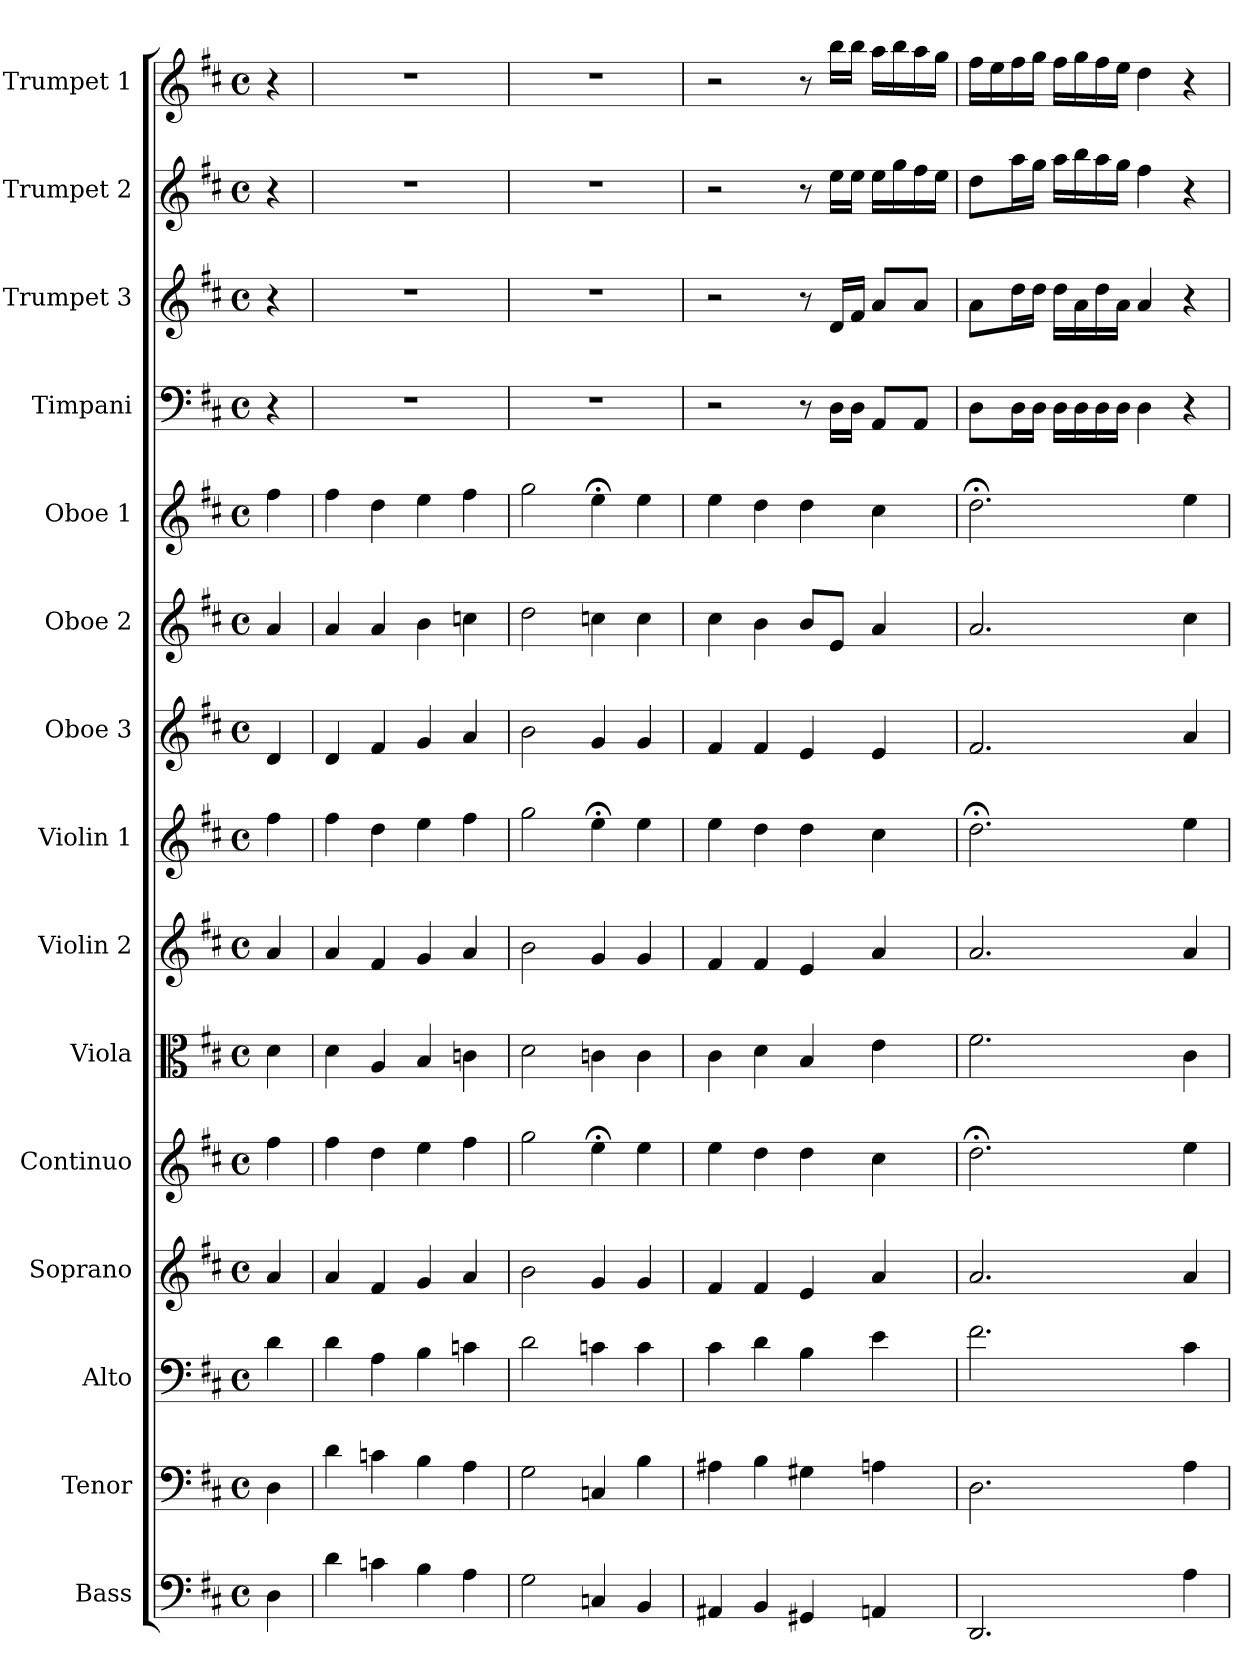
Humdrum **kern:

**kern	**kern	**kern	**kern	**kern	**kern	**kern	**kern	**kern	**kern	**kern	**kern	**kern	**kern	**kern
*part15	*part14	*part13	*part12	*part11	*part10	*part9	*part8	*part7	*part6	*part5	*part4	*part3	*part2	*part1
*staff15	*staff14	*staff13	*staff12	*staff11	*staff10	*staff9	*staff8	*staff7	*staff6	*staff5	*staff4	*staff3	*staff2	*staff1
*I"Bass	*I"Tenor	*I"Alto	*I"Soprano	*I"Continuo	*I"Viola	*I"Violin 2	*I"Violin 1	*I"Oboe 3	*I"Oboe 2	*I"Oboe 1	*I"Timpani	*I"Trumpet 3	*I"Trumpet 2	*I"Trumpet 1
*I'B.	*I'T.	*I'A.	*I'S.	*I'Cont	*I'Vla	*I'Vn 2	*I'Vn 1	*I'Ob 3	*I'Ob 2	*I'Ob 1	*I'Timp	*I'Tr 3	*I'Tr 2	*I'Tr 1
*clefF4	*clefF4	*clefF4	*clefG2	*clefG2	*clefC3	*clefG2	*clefG2	*clefG2	*clefG2	*clefG2	*clefF4	*clefG2	*clefG2	*clefG2
*k[f#c#]	*k[f#c#]	*k[f#c#]	*k[f#c#]	*k[f#c#]	*k[f#c#]	*k[f#c#]	*k[f#c#]	*k[f#c#]	*k[f#c#]	*k[f#c#]	*k[f#c#]	*k[f#c#]	*k[f#c#]	*k[f#c#]
*D:	*D:	*D:	*D:	*D:	*D:	*D:	*D:	*D:	*D:	*D:	*D:	*D:	*D:	*D:
*M4/4	*M4/4	*M4/4	*M4/4	*M4/4	*M4/4	*M4/4	*M4/4	*M4/4	*M4/4	*M4/4	*M4/4	*M4/4	*M4/4	*M4/4
*met(c)	*met(c)	*met(c)	*met(c)	*met(c)	*met(c)	*met(c)	*met(c)	*met(c)	*met(c)	*met(c)	*met(c)	*met(c)	*met(c)	*met(c)
=	=	=	=	=	=	=	=	=	=	=	=	=	=	=
4D\	4D\	4d\	4a/	4ff#\	4d\	4a/	4ff#\	4d/	4a/	4ff#\	4r	4r	4r	4r
=1	=1	=1	=1	=1	=1	=1	=1	=1	=1	=1	=1	=1	=1	=1
4d\	4d\	4d\	4a/	4ff#\	4d\	4a/	4ff#\	4d/	4a/	4ff#\	1r	1r	1r	1r
4cn\	4cn\	4A\	4f#/	4dd\	4A/	4f#/	4dd\	4f#/	4a/	4dd\	.	.	.	.
4B\	4B\	4B\	4g/	4ee\	4B/	4g/	4ee\	4g/	4b\	4ee\	.	.	.	.
4A\	4A\	4cn\	4a/	4ff#\	4cn\	4a/	4ff#\	4a/	4ccn\	4ff#\	.	.	.	.
=2	=2	=2	=2	=2	=2	=2	=2	=2	=2	=2	=2	=2	=2	=2
2G\	2G\	2d\	2b\	2gg\	2d\	2b\	2gg\	2b\	2dd\	2gg\	1r	1r	1r	1r
4Cn/	4Cn/	4cn\	4g/	4ee;<\	4cn\	4g/	4ee;<\	4g/	4ccn\	4ee;<\	.	.	.	.
4BB/	4B\	4c\	4g/	4ee\	4c\	4g/	4ee\	4g/	4cc\	4ee\	.	.	.	.
=3	=3	=3	=3	=3	=3	=3	=3	=3	=3	=3	=3	=3	=3	=3
4AA#X/	4A#X\	4c#\	4f#/	4ee\	4c#\	4f#/	4ee\	4f#/	4cc#\	4ee\	2r	2r	2r	2r
4BB/	4B\	4d\	4f#/	4dd\	4d\	4f#/	4dd\	4f#/	4b\	4dd\	.	.	.	.
4GG#X/	4G#X\	4B\	4e/	4dd\	4B/	4e/	4dd\	4e/	8b/L	4dd\	8r	8r	8r	8r
.	.	.	.	.	.	.	.	.	8e/J	.	16D\LL	16d/LL	16ee\LL	16bb\LL
.	.	.	.	.	.	.	.	.	.	.	16D\JJ	16f#/JJ	16ee\JJ	16bb\JJ
4AAn/	4An\	4e\	4a/	4cc#\	4e\	4a/	4cc#\	4e/	4a/	4cc#\	8AA/L	8a/L	16ee\LL	16aa\LL
.	.	.	.	.	.	.	.	.	.	.	.	.	16gg\	16bb\
.	.	.	.	.	.	.	.	.	.	.	8AA/J	8a/J	16ff#\	16aa\
.	.	.	.	.	.	.	.	.	.	.	.	.	16ee\JJ	16gg\JJ
=4	=4	=4	=4	=4	=4	=4	=4	=4	=4	=4	=4	=4	=4	=4
2.DD/	2.D\	2.f#\	2.a/	2.dd;<\	2.f#\	2.a/	2.dd;<\	2.f#/	2.a/	2.dd;<\	8D\L	8a\L	8dd\L	16ff#\LL
.	.	.	.	.	.	.	.	.	.	.	.	.	.	16ee\
.	.	.	.	.	.	.	.	.	.	.	16D\L	16dd\L	16aa\L	16ff#\
.	.	.	.	.	.	.	.	.	.	.	16D\JJ	16dd\JJ	16gg\JJ	16gg\JJ
.	.	.	.	.	.	.	.	.	.	.	16D\LL	16dd\LL	16aa\LL	16ff#\LL
.	.	.	.	.	.	.	.	.	.	.	16D\	16a\	16bb\	16gg\
.	.	.	.	.	.	.	.	.	.	.	16D\	16dd\	16aa\	16ff#\
.	.	.	.	.	.	.	.	.	.	.	16D\JJ	16a\JJ	16gg\JJ	16ee\JJ
.	.	.	.	.	.	.	.	.	.	.	4D\	4a/	4ff#\	4dd\
4A\	4A\	4c#\	4a/	4ee\	4c#\	4a/	4ee\	4a/	4cc#\	4ee\	4r	4r	4r	4r
=	=	=	=	=	=	=	=	=	=	=	=	=	=	=
*-	*-	*-	*-	*-	*-	*-	*-	*-	*-	*-	*-	*-	*-	*-
